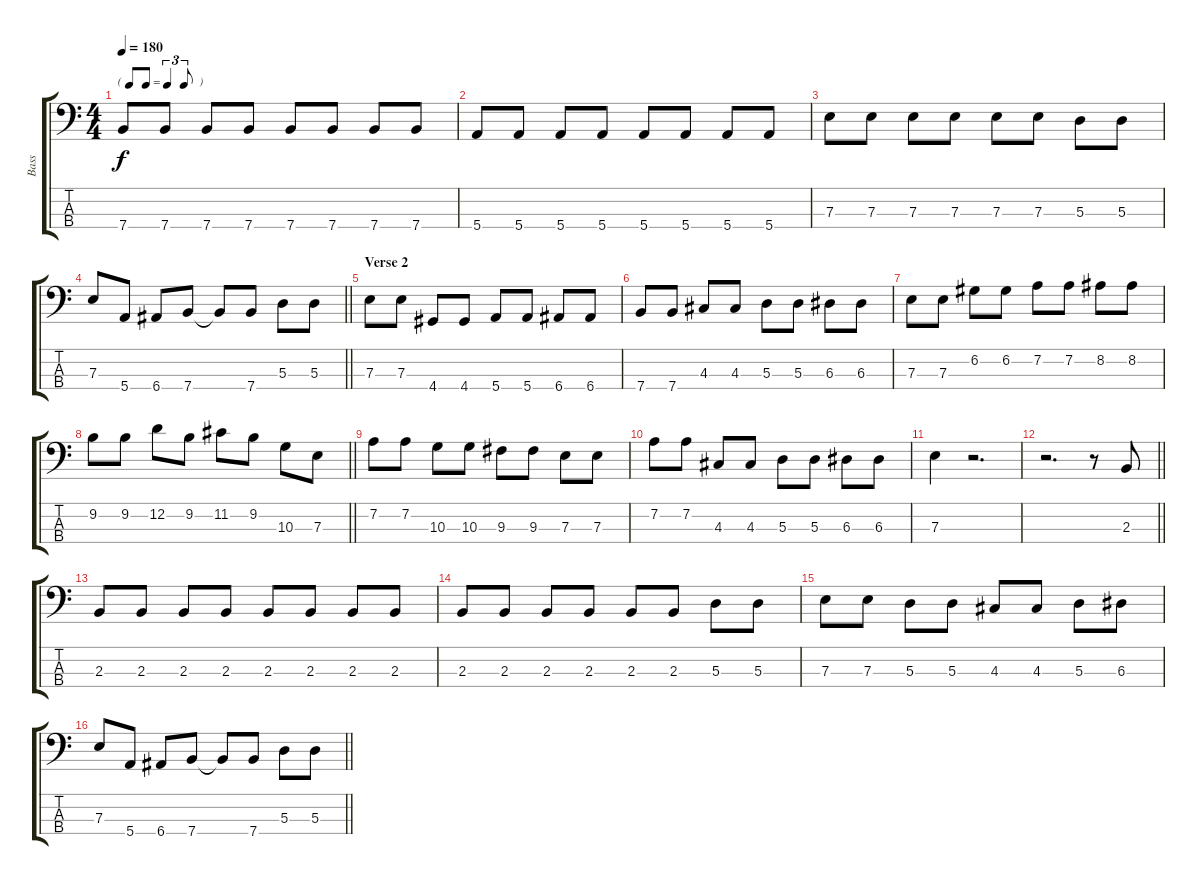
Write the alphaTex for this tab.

\track ("Bass" "Bass") {instrument electricbassfinger}
\staff {score tabs}
\tuning (G2 D2 A1 E1) {hide}
\ts (4 4)
\tf triplet8th
\tempo 180
\clef f4
\ks c
7.4.8{dy f} 7.4.8 7.4.8 7.4.8 7.4.8 7.4.8 7.4.8 7.4.8 |
5.4.8 5.4.8 5.4.8 5.4.8 5.4.8 5.4.8 5.4.8 5.4.8 |
7.3.8 7.3.8 7.3.8 7.3.8 7.3.8 7.3.8 5.3.8 5.3.8 |
\barLineRight lightlight
7.3.8 5.4.8 6.4.8 7.4.8 7.4{t}.8 7.4.8 5.3.8 5.3.8 |
\section ("" "Verse 2")
7.3.8 7.3.8 4.4.8 4.4.8 5.4.8 5.4.8 6.4.8 6.4.8 |
7.4.8 7.4.8 4.3.8 4.3.8 5.3.8 5.3.8 6.3.8 6.3.8 |
7.3.8 7.3.8 6.2.8 6.2.8 7.2.8 7.2.8 8.2.8 8.2.8 |
\barLineRight lightlight
9.2.8 9.2.8 12.2.8 9.2.8 11.2.8 9.2.8 10.3.8 7.3.8 |
7.2.8 7.2.8 10.3.8 10.3.8 9.3.8 9.3.8 7.3.8 7.3.8 |
7.2.8 7.2.8 4.3.8 4.3.8 5.3.8 5.3.8 6.3.8 6.3.8 |
7.3.4 r.2{d} |
\barLineRight lightlight
r.2{d} r.8 2.3.8 |
2.3.8 2.3.8 2.3.8 2.3.8 2.3.8 2.3.8 2.3.8 2.3.8 |
2.3.8 2.3.8 2.3.8 2.3.8 2.3.8 2.3.8 5.3.8 5.3.8 |
7.3.8 7.3.8 5.3.8 5.3.8 4.3.8 4.3.8 5.3.8 6.3.8 |
\barLineRight lightlight
7.3.8 5.4.8 6.4.8 7.4.8 7.4{t}.8 7.4.8 5.3.8 5.3.8
